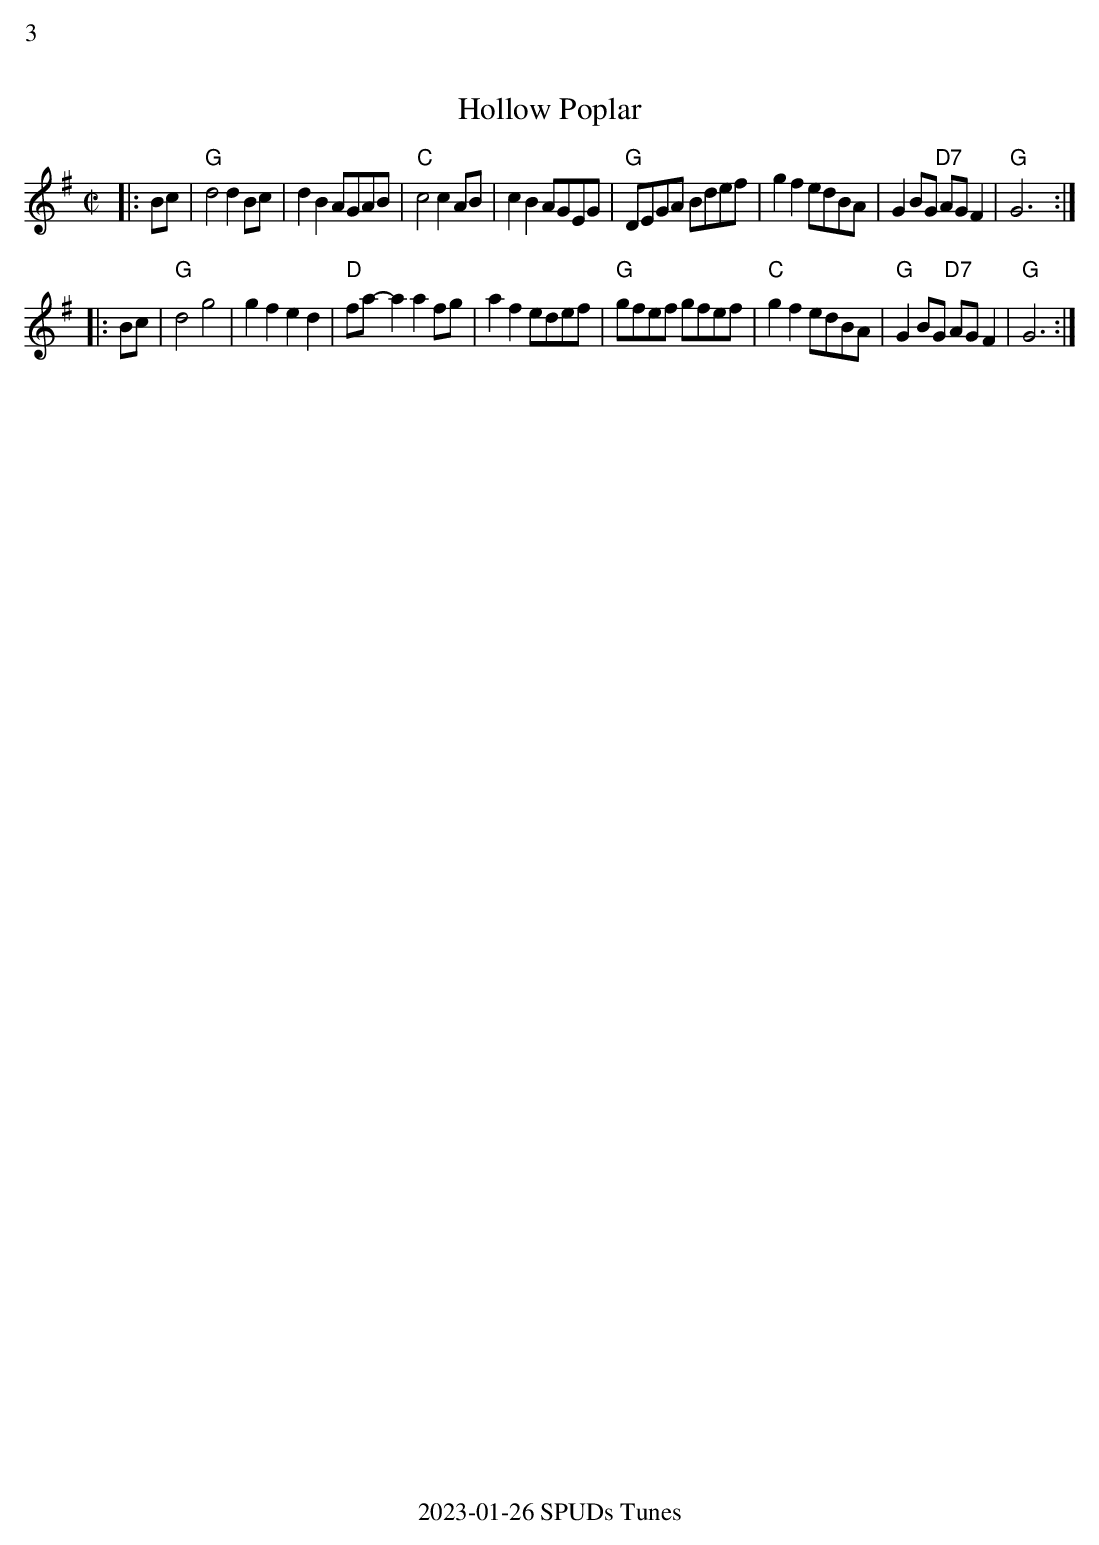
X:1
%%text 3
T:Hollow Poplar
M:C|
K:G
|:Bc|"G"d4d2 Bc|d2B2 AGAB|"C"c4 c2 AB|c2B2 AGEG|\
"G"DEGA Bdef|g2f2 edBA| G2 BG "D7"AG F2|"G"G6:|
|:Bc|"G"d4g4|g2f2e2d2|"D"fa-a2 a2 fg|a2f2 edef|\
"G"gfef gfef|"C"g2 f2 edBA| "G"G2 BG "D7"AG F2|"G" G6:|
